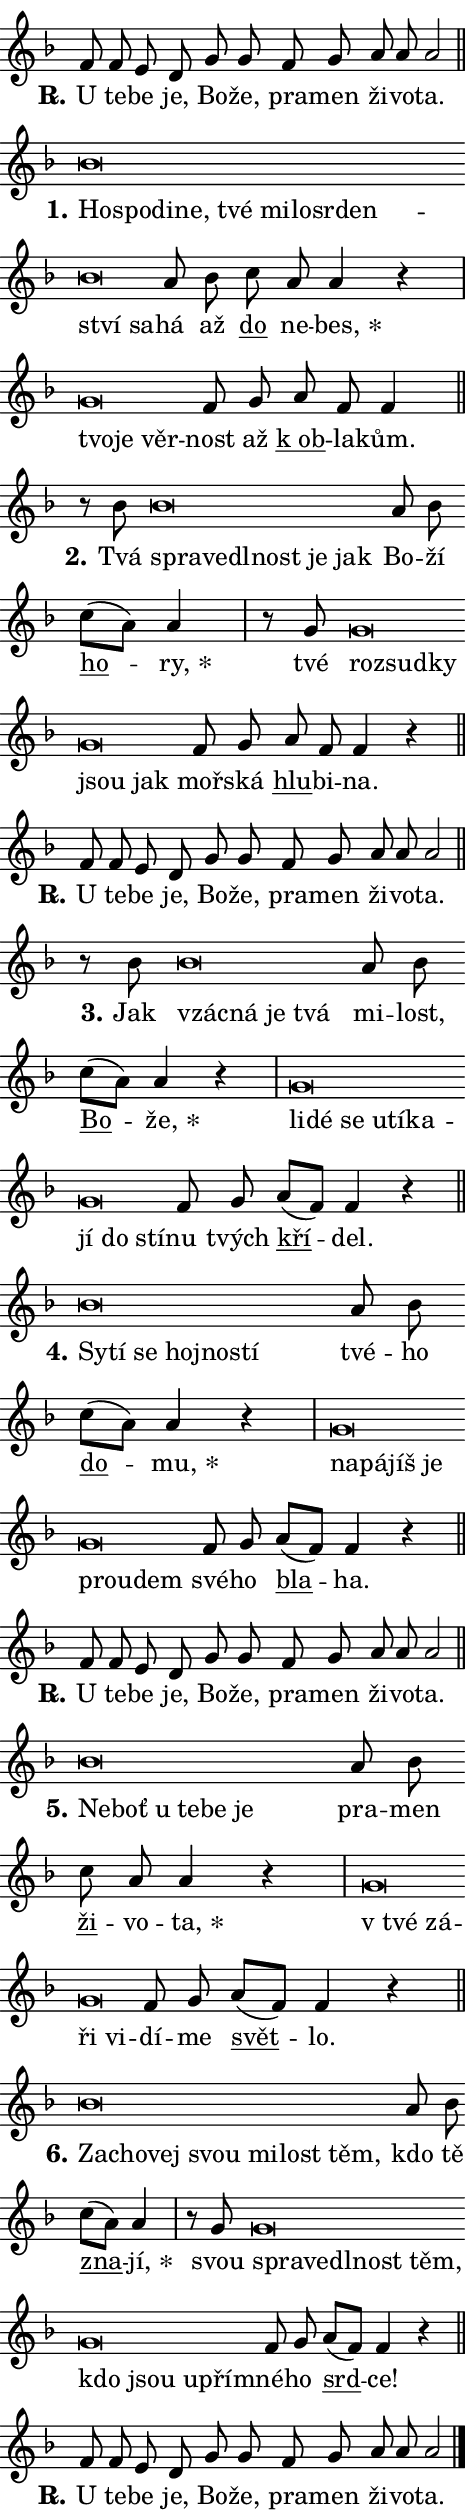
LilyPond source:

\version "2.24.0"
\header { tagline = "" }
\paper {
  indent = 0\cm
  top-margin = 0\cm
  right-margin = 0.13\cm % to fit lyric hyphens
  bottom-margin = 0\cm
  left-margin = 0\cm
  paper-width = 8\cm
  page-breaking = #ly:one-page-breaking
  system-system-spacing.basic-distance = #11
  score-system-spacing.basic-distance = #11
  ragged-last = ##f
}


%% Author: Thomas Morley
%% https://lists.gnu.org/archive/html/lilypond-user/2020-05/msg00002.html
#(define (line-position grob)
"Returns position of @var[grob} in current system:
   @code{'start}, if at first time-step
   @code{'end}, if at last time-step
   @code{'middle} otherwise
"
  (let* ((col (ly:item-get-column grob))
         (ln (ly:grob-object col 'left-neighbor))
         (rn (ly:grob-object col 'right-neighbor))
         (col-to-check-left (if (ly:grob? ln) ln col))
         (col-to-check-right (if (ly:grob? rn) rn col))
         (break-dir-left
           (and
             (ly:grob-property col-to-check-left 'non-musical #f)
             (ly:item-break-dir col-to-check-left)))
         (break-dir-right
           (and
             (ly:grob-property col-to-check-right 'non-musical #f)
             (ly:item-break-dir col-to-check-right))))
        (cond ((eqv? 1 break-dir-left) 'start)
              ((eqv? -1 break-dir-right) 'end)
              (else 'middle))))

#(define (tranparent-at-line-position vctor)
  (lambda (grob)
  "Relying on @code{line-position} select the relevant enry from @var{vctor}.
Used to determine transparency,"
    (case (line-position grob)
      ((end) (not (vector-ref vctor 0)))
      ((middle) (not (vector-ref vctor 1)))
      ((start) (not (vector-ref vctor 2))))))

noteHeadBreakVisibility =
#(define-music-function (break-visibility)(vector?)
"Makes @code{NoteHead}s transparent relying on @var{break-visibility}"
#{
  \override NoteHead.transparent =
    #(tranparent-at-line-position break-visibility)
#})

#(define delete-ledgers-for-transparent-note-heads
  (lambda (grob)
    "Reads whether a @code{NoteHead} is transparent.
If so this @code{NoteHead} is removed from @code{'note-heads} from
@var{grob}, which is supposed to be @code{LedgerLineSpanner}.
As a result ledgers are not printed for this @code{NoteHead}"
    (let* ((nhds-array (ly:grob-object grob 'note-heads))
           (nhds-list
             (if (ly:grob-array? nhds-array)
                 (ly:grob-array->list nhds-array)
                 '()))
           ;; Relies on the transparent-property being done before
           ;; Staff.LedgerLineSpanner.after-line-breaking is executed.
           ;; This is fragile ...
           (to-keep
             (remove
               (lambda (nhd)
                 (ly:grob-property nhd 'transparent #f))
               nhds-list)))
      ;; TODO find a better method to iterate over grob-arrays, similiar
      ;; to filter/remove etc for lists
      ;; For now rebuilt from scratch
      (set! (ly:grob-object grob 'note-heads)  '())
      (for-each
        (lambda (nhd)
          (ly:pointer-group-interface::add-grob grob 'note-heads nhd))
        to-keep))))

squashNotes = {
  \override NoteHead.X-extent = #'(-0.2 . 0.2)
  \override NoteHead.Y-extent = #'(-0.75 . 0)
  \override NoteHead.stencil =
    #(lambda (grob)
       (let ((pos (ly:grob-property grob 'staff-position)))
         (begin
           (if (< pos -7) (display "ERROR: Lower brevis then expected\n") (display ""))
           (if (<= pos -6) ly:text-interface::print ly:note-head::print))))
}
unSquashNotes = {
  \revert NoteHead.X-extent
  \revert NoteHead.Y-extent
  \revert NoteHead.stencil
}

hideNotes = \noteHeadBreakVisibility #begin-of-line-visible
unHideNotes = \noteHeadBreakVisibility #all-visible

% work-around for resetting accidentals
% https://lilypond.org/doc/v2.23/Documentation/notation/displaying-rhythms#unmetered-music
cadenzaMeasure = {
  \cadenzaOff
  \partial 1024 s1024
  \cadenzaOn
}

#(define-markup-command (accent layout props text) (markup?)
  "Underline accented syllable"
  (interpret-markup layout props
    #{\markup \override #'(offset . 4.3) \underline { #text }#}))

responsum = \markup \concat {
  "R" \hspace #-1.05 \path #0.1 #'((moveto 0 0.07) (lineto 0.9 0.8)) \hspace #0.05 "."
}

spaceSize = #0.6828661417322834 % exact space size for TeX Gyre Schola

\layout {
  \context {
    \Staff
    \remove "Time_signature_engraver"
    \override LedgerLineSpanner.after-line-breaking = #delete-ledgers-for-transparent-note-heads
  }
  \context {
    \Lyrics {
      \override LyricSpace.minimum-distance = \spaceSize
      \override LyricText.font-name = #"TeX Gyre Schola"
      \override LyricText.font-size = 1
      \override StanzaNumber.font-name = #"TeX Gyre Schola Bold"
      \override StanzaNumber.font-size = 1
    }
  }
  \context {
    \Score 
    \override NoteHead.text =
      #(lambda (grob) 
        (let ((pos (ly:grob-property grob 'staff-position)))
          #{\markup {
            \combine
              \halign #-0.55 \raise #(if (= pos -6) 0 0.5) \override #'(thickness . 2) \draw-line #'(3.2 . 0)
              \musicglyph "noteheads.sM1"
          }#}))
  }
}

% magnetic-lyrics.ily
%
%   written by
%     Jean Abou Samra <jean@abou-samra.fr>
%     Werner Lemberg <wl@gnu.org>
%
%   adapted by
%     Jiri Hon <jiri.hon@gmail.com>
%
% Version 2022-Apr-15

% https://www.mail-archive.com/lilypond-user@gnu.org/msg149350.html

#(define (Left_hyphen_pointer_engraver context)
   "Collect syllable-hyphen-syllable occurrences in lyrics and store
them in properties.  This engraver only looks to the left.  For
example, if the lyrics input is @code{foo -- bar}, it does the
following.

@itemize @bullet
@item
Set the @code{text} property of the @code{LyricHyphen} grob between
@q{foo} and @q{bar} to @code{foo}.

@item
Set the @code{left-hyphen} property of the @code{LyricText} grob with
text @q{foo} to the @code{LyricHyphen} grob between @q{foo} and
@q{bar}.
@end itemize

Use this auxiliary engraver in combination with the
@code{lyric-@/text::@/apply-@/magnetic-@/offset!} hook."
   (let ((hyphen #f)
         (text #f))
     (make-engraver
      (acknowledgers
       ((lyric-syllable-interface engraver grob source-engraver)
        (set! text grob)))
      (end-acknowledgers
       ((lyric-hyphen-interface engraver grob source-engraver)
        ;(when (not (grob::has-interface grob 'lyric-space-interface))
          (set! hyphen grob)));)
      ((stop-translation-timestep engraver)
       (when (and text hyphen)
         (ly:grob-set-object! text 'left-hyphen hyphen))
       (set! text #f)
       (set! hyphen #f)))))

#(define (lyric-text::apply-magnetic-offset! grob)
   "If the space between two syllables is less than the value in
property @code{LyricText@/.details@/.squash-threshold}, move the right
syllable to the left so that it gets concatenated with the left
syllable.

Use this function as a hook for
@code{LyricText@/.after-@/line-@/breaking} if the
@code{Left_@/hyphen_@/pointer_@/engraver} is active."
   (let ((hyphen (ly:grob-object grob 'left-hyphen #f)))
     (when hyphen
       (let ((left-text (ly:spanner-bound hyphen LEFT)))
         (when (grob::has-interface left-text 'lyric-syllable-interface)
           (let* ((common (ly:grob-common-refpoint grob left-text X))
                  (this-x-ext (ly:grob-extent grob common X))
                  (left-x-ext
                   (begin
                     ;; Trigger magnetism for left-text.
                     (ly:grob-property left-text 'after-line-breaking)
                     (ly:grob-extent left-text common X)))
                  ;; `delta` is the gap width between two syllables.
                  (delta (- (interval-start this-x-ext)
                            (interval-end left-x-ext)))
                  (details (ly:grob-property grob 'details))
                  (threshold (assoc-get 'squash-threshold details 0.2)))
             (when (< delta threshold)
               (let* (;; We have to manipulate the input text so that
                      ;; ligatures crossing syllable boundaries are not
                      ;; disabled.  For languages based on the Latin
                      ;; script this is essentially a beautification.
                      ;; However, for non-Western scripts it can be a
                      ;; necessity.
                      (lt (ly:grob-property left-text 'text))
                      (rt (ly:grob-property grob 'text))
                      (is-space (grob::has-interface hyphen 'lyric-space-interface))
                      (space (if is-space " " ""))
                      (extra-delta (if is-space spaceSize 0))
                      ;; Append new syllable.
                      (ltrt-space (if (and (string? lt) (string? rt))
                                (string-append lt space rt)
                                (make-concat-markup (list lt space rt))))
                      ;; Right-align `ltrt` to the right side.
                      (ltrt-space-markup (grob-interpret-markup
                               grob
                               (make-translate-markup
                                (cons (interval-length this-x-ext) 0)
                                (make-right-align-markup ltrt-space)))))
                 (begin
                   ;; Don't print `left-text`.
                   (ly:grob-set-property! left-text 'stencil #f)
                   ;; Set text and stencil (which holds all collected
                   ;; syllables so far) and shift it to the left.
                   (ly:grob-set-property! grob 'text ltrt-space)
                   (ly:grob-set-property! grob 'stencil ltrt-space-markup)
                   (ly:grob-translate-axis! grob (- (- delta extra-delta)) X))))))))))


#(define (lyric-hyphen::displace-bounds-first grob)
   ;; Make very sure this callback isn't triggered too early.
   (let ((left (ly:spanner-bound grob LEFT))
         (right (ly:spanner-bound grob RIGHT)))
     (ly:grob-property left 'after-line-breaking)
     (ly:grob-property right 'after-line-breaking)
     (ly:lyric-hyphen::print grob)))

squashThreshold = #0.4

\layout {
  \context {
    \Lyrics
    \consists #Left_hyphen_pointer_engraver
    \override LyricText.after-line-breaking =
      #lyric-text::apply-magnetic-offset!
    \override LyricHyphen.stencil = #lyric-hyphen::displace-bounds-first
    \override LyricText.details.squash-threshold = \squashThreshold
    \override LyricHyphen.minimum-distance = 0
    \override LyricHyphen.minimum-length = \squashThreshold
  }
}

squashText = \override LyricText.details.squash-threshold = 9999
unSquashText = \override LyricText.details.squash-threshold = \squashThreshold

leftText = \override LyricText.self-alignment-X = #LEFT
unLeftText = \revert LyricText.self-alignment-X

starOffset = #(lambda (grob) 
                (let ((x_offset (ly:self-alignment-interface::aligned-on-x-parent grob)))
                  (if (= x_offset 0) 0 (+ x_offset 1.2))))

star = #(define-music-function (syllable)(string?)
"Append star separator at the end of a syllable"
#{
  \once \override LyricText.X-offset = #starOffset
  \lyricmode { \markup {
    #syllable
    \override #'((font-name . "TeX Gyre Schola Bold")) \hspace #0.2 \lower #0.65 \larger "*"
  } }
#})

starAccent = #(define-music-function (syllable)(string?)
"Append star separator at the end of a syllable and make accent"
#{
  \once \override LyricText.X-offset = #starOffset
  \lyricmode { \markup {
    \accent #syllable
    \override #'((font-name . "TeX Gyre Schola Bold")) \hspace #0.2 \lower #0.65 \larger "*"
  } }
#})

breath = #(define-music-function (syllable)(string?)
"Append breathing indicator at the end of a syllable"
#{
  \lyricmode { \markup { #syllable "+" } }
#})

optionalBreath = #(define-music-function (syllable)(string?)
"Append optional breathing indicator at the end of a syllable"
#{
  \lyricmode { \markup { #syllable "(+)" } }
#})


\score {
    <<
        \new Voice = "melody" { \cadenzaOn \key f \major \relative { f'8 f e d \bar "" g g \bar "" f g a a a2 \cadenzaMeasure \bar "||" \break } }
        \new Lyrics \lyricsto "melody" { \lyricmode { \set stanza = \responsum
U te -- be je, Bo -- že, pra -- men ži -- vo -- ta. } }
    >>
    \layout {}
}

\score {
    <<
        \new Voice = "melody" { \cadenzaOn \key f \major \relative { \squashNotes bes'\breve*1/16 \hideNotes \breve*1/16 \bar "" \breve*1/16 \bar "" \breve*1/16 \bar "" \breve*1/16 \bar "" \breve*1/16 \bar "" \breve*1/16 \bar "" \breve*1/16 \bar "" \breve*1/16 \bar "" \breve*1/16 \breve*1/16 \bar "" \unHideNotes \unSquashNotes a8 bes \bar "" c a a4 r \cadenzaMeasure \bar "|" \squashNotes g\breve*1/16 \hideNotes \breve*1/16 \breve*1/16 \bar "" \unHideNotes \unSquashNotes f8 g \bar "" a f f4 \cadenzaMeasure \bar "||" \break } }
        \new Lyrics \lyricsto "melody" { \lyricmode { \set stanza = "1."
\leftText Ho -- \squashText spo -- di -- ne, tvé mi -- lo -- sr -- den -- ství sa -- \unLeftText \unSquashText há až \markup \accent do ne -- \star bes, \leftText tvo -- \squashText je věr -- \unLeftText \unSquashText nost až \markup \accent "k ob" -- la -- kům. } }
    >>
    \layout {}
}

\score {
    <<
        \new Voice = "melody" { \cadenzaOn \key f \major \relative { r8 bes'8 \squashNotes bes\breve*1/16 \hideNotes \breve*1/16 \bar "" \breve*1/16 \bar "" \breve*1/16 \bar "" \breve*1/16 \breve*1/16 \bar "" \unHideNotes \unSquashNotes a8 bes \bar "" c[( a)] a4 \cadenzaMeasure \bar "|" r8 g8 \squashNotes g\breve*1/16 \hideNotes \breve*1/16 \bar "" \breve*1/16 \bar "" \breve*1/16 \breve*1/16 \bar "" \unHideNotes \unSquashNotes f8 g \bar "" a f f4 r \cadenzaMeasure \bar "||" \break } }
        \new Lyrics \lyricsto "melody" { \lyricmode { \set stanza = "2."
Tvá \leftText spra -- \squashText ve -- dl -- nost je jak \unLeftText \unSquashText Bo -- ží \markup \accent ho -- \star ry, tvé \leftText roz -- \squashText sud -- ky jsou jak \unLeftText \unSquashText moř -- ská \markup \accent hlu -- bi -- na. } }
    >>
    \layout {}
}

\score {
    <<
        \new Voice = "melody" { \cadenzaOn \key f \major \relative { f'8 f e d \bar "" g g \bar "" f g a a a2 \cadenzaMeasure \bar "||" \break } }
        \new Lyrics \lyricsto "melody" { \lyricmode { \set stanza = \responsum
U te -- be je, Bo -- že, pra -- men ži -- vo -- ta. } }
    >>
    \layout {}
}

\score {
    <<
        \new Voice = "melody" { \cadenzaOn \key f \major \relative { r8 bes'8 \squashNotes bes\breve*1/16 \hideNotes \breve*1/16 \bar "" \breve*1/16 \breve*1/16 \bar "" \unHideNotes \unSquashNotes a8 bes \bar "" c[( a)] a4 r \cadenzaMeasure \bar "|" \squashNotes g\breve*1/16 \hideNotes \breve*1/16 \bar "" \breve*1/16 \bar "" \breve*1/16 \bar "" \breve*1/16 \bar "" \breve*1/16 \bar "" \breve*1/16 \bar "" \breve*1/16 \breve*1/16 \bar "" \unHideNotes \unSquashNotes f8 g \bar "" a[( f)] f4 r \cadenzaMeasure \bar "||" \break } }
        \new Lyrics \lyricsto "melody" { \lyricmode { \set stanza = "3."
Jak \leftText vzác -- \squashText ná je tvá \unLeftText \unSquashText mi -- lost, \markup \accent Bo -- \star že, \leftText li -- \squashText dé se u -- tí -- ka -- jí do stí -- \unLeftText \unSquashText nu tvých \markup \accent kří -- del. } }
    >>
    \layout {}
}

\score {
    <<
        \new Voice = "melody" { \cadenzaOn \key f \major \relative { \squashNotes bes'\breve*1/16 \hideNotes \breve*1/16 \bar "" \breve*1/16 \bar "" \breve*1/16 \bar "" \breve*1/16 \breve*1/16 \bar "" \unHideNotes \unSquashNotes a8 bes \bar "" c[( a)] a4 r \cadenzaMeasure \bar "|" \squashNotes g\breve*1/16 \hideNotes \breve*1/16 \bar "" \breve*1/16 \bar "" \breve*1/16 \bar "" \breve*1/16 \breve*1/16 \bar "" \unHideNotes \unSquashNotes f8 g \bar "" a[( f)] f4 r \cadenzaMeasure \bar "||" \break } }
        \new Lyrics \lyricsto "melody" { \lyricmode { \set stanza = "4."
\leftText Sy -- \squashText tí se hoj -- no -- stí \unLeftText \unSquashText tvé -- ho \markup \accent do -- \star mu, \leftText na -- \squashText pá -- jíš je prou -- dem \unLeftText \unSquashText své -- ho \markup \accent bla -- ha. } }
    >>
    \layout {}
}

\score {
    <<
        \new Voice = "melody" { \cadenzaOn \key f \major \relative { f'8 f e d \bar "" g g \bar "" f g a a a2 \cadenzaMeasure \bar "||" \break } }
        \new Lyrics \lyricsto "melody" { \lyricmode { \set stanza = \responsum
U te -- be je, Bo -- že, pra -- men ži -- vo -- ta. } }
    >>
    \layout {}
}

\score {
    <<
        \new Voice = "melody" { \cadenzaOn \key f \major \relative { \squashNotes bes'\breve*1/16 \hideNotes \breve*1/16 \bar "" \breve*1/16 \bar "" \breve*1/16 \bar "" \breve*1/16 \breve*1/16 \bar "" \unHideNotes \unSquashNotes a8 bes \bar "" c a a4 r \cadenzaMeasure \bar "|" \squashNotes g\breve*1/16 \hideNotes \breve*1/16 \bar "" \breve*1/16 \breve*1/16 \bar "" \unHideNotes \unSquashNotes f8 g \bar "" a[( f)] f4 r \cadenzaMeasure \bar "||" \break } }
        \new Lyrics \lyricsto "melody" { \lyricmode { \set stanza = "5."
\leftText Ne -- \squashText boť u te -- be je \unLeftText \unSquashText pra -- men \markup \accent ži -- vo -- \star ta, \leftText "v tvé" \squashText zá -- ři vi -- \unLeftText \unSquashText dí -- me \markup \accent svět -- lo. } }
    >>
    \layout {}
}

\score {
    <<
        \new Voice = "melody" { \cadenzaOn \key f \major \relative { \squashNotes bes'\breve*1/16 \hideNotes \breve*1/16 \bar "" \breve*1/16 \bar "" \breve*1/16 \bar "" \breve*1/16 \bar "" \breve*1/16 \breve*1/16 \bar "" \unHideNotes \unSquashNotes a8 bes \bar "" c[( a)] a4 \cadenzaMeasure \bar "|" r8 g8 \squashNotes g\breve*1/16 \hideNotes \breve*1/16 \bar "" \breve*1/16 \bar "" \breve*1/16 \bar "" \breve*1/16 \bar "" \breve*1/16 \bar "" \breve*1/16 \bar "" \breve*1/16 \breve*1/16 \bar "" \unHideNotes \unSquashNotes f8 g \bar "" a[( f)] f4 r \cadenzaMeasure \bar "||" \break } }
        \new Lyrics \lyricsto "melody" { \lyricmode { \set stanza = "6."
\leftText Za -- \squashText cho -- vej svou mi -- lost těm, \unLeftText \unSquashText kdo tě \markup \accent zna -- \star jí, svou \leftText spra -- \squashText ve -- dl -- nost těm, kdo jsou u -- přím -- \unLeftText \unSquashText né -- ho \markup \accent srd -- ce! } }
    >>
    \layout {}
}

\score {
    <<
        \new Voice = "melody" { \cadenzaOn \key f \major \relative { f'8 f e d \bar "" g g \bar "" f g a a a2 \cadenzaMeasure \bar "||" \break } \bar "|." }
        \new Lyrics \lyricsto "melody" { \lyricmode { \set stanza = \responsum
U te -- be je, Bo -- že, pra -- men ži -- vo -- ta. } }
    >>
    \layout {}
}
